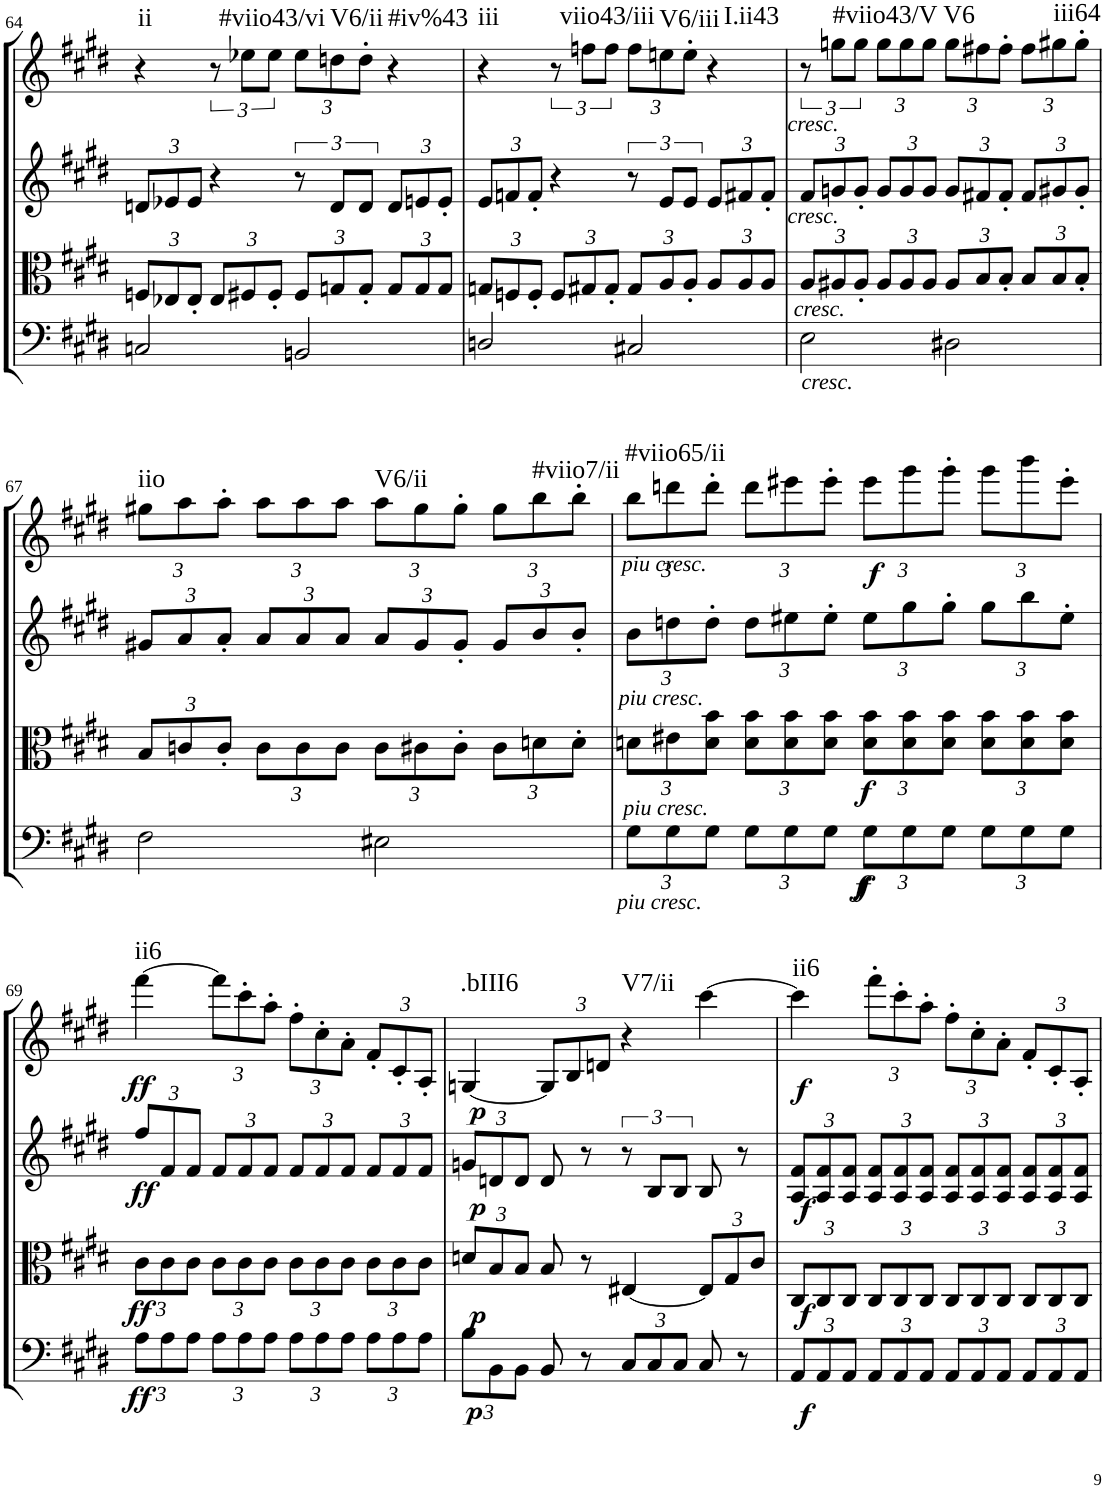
**kern	**dynam	**kern	**dynam	**kern	**dynam	**kern	**dynam	**harte
*part4	*part4	*part3	*part3	*part2	*part2	*part1	*part1	*part1
*staff4	*staff4	*staff3	*staff3	*staff2	*staff2	*staff1	*staff1	*
*I"Cello	*	*I"Viola	*	*I"2nd Violin	*	*I"1st Violin	*	*
*	*	*I'Vla	*	*I'Vln	*	*I'Vln	*	*
!!LO:PB:g=z
*clefF4	*	*clefC3	*	*clefG2	*	*clefG2	*	*
*k[f#c#g#d#]	*	*k[f#c#g#d#]	*	*k[f#c#g#d#]	*	*k[f#c#g#d#]	*	*
*M4/4	*	*M4/4	*	*M4/4	*	*M4/4	*	*
*met(c)	*	*met(c)	*	*met(c)	*	*met(c)	*	*
*	*	*Xbrackettup	*	*Xbrackettup	*	*	*	*
=64	=64	=64	=64	=64	=64	=64	=64	=64
!	!	!	!	!	!	!	!	!LO:H:kt=ii
2Cn/	.	12Fn/L	.	12dn/L	.	4r	.	N
.	.	12E-X/	.	12e-X/	.	.	.	.
.	.	12E-'/J	.	12e-/J	.	.	.	.
.	.	12E-/L	.	4r	.	12r	.	.
!	!	!	!	!	!	!	!	!LO:H:kt=#viio43/vi
.	.	12F#X/	.	.	.	12ee-X\L	.	N
.	.	12F#'/J	.	.	.	12ee-\J	.	.
*	*	*	*	*brackettup	*	*Xbrackettup	*	*
2BBn/	.	12F#/L	.	12r	.	12ee-\L	.	.
!	!	!	!	!	!	!	!	!LO:H:kt=V6/ii
.	.	12Gn/	.	12d/L	.	12ddn\	.	N
.	.	12G'/J	.	12d/J	.	12dd'\J	.	.
*	*	*	*	*Xbrackettup	*	*	*	*
!	!	!	!	!	!	!	!	!LO:H:kt=#iv%43
.	.	12G/L	.	12d/L	.	4r	.	N
.	.	12G/	.	12en/	.	.	.	.
.	.	12G/J	.	12e'/J	.	.	.	.
=65	=65	=65	=65	=65	=65	=65	=65	=65
!	!	!	!	!	!	!	!	!LO:H:kt=iii
2Dn/	.	12Gn/L	.	12e/L	.	4r	.	N
.	.	12Fn/	.	12fn/	.	.	.	.
.	.	12F'/J	.	12f'/J	.	.	.	.
*	*	*	*	*	*	*brackettup	*	*
.	.	12F/L	.	4r	.	12r	.	.
!	!	!	!	!	!	!	!	!LO:H:kt=viio43/iii
.	.	12G#X/	.	.	.	12ffn\L	.	N
.	.	12G#'/J	.	.	.	12ff\J	.	.
*	*	*	*	*brackettup	*	*Xbrackettup	*	*
2C#X/	.	12G#/L	.	12r	.	12ff\L	.	.
!	!	!	!	!	!	!	!	!LO:H:kt=V6/iii
.	.	12A/	.	12e/L	.	12een\	.	N
.	.	12A'/J	.	12e/J	.	12ee'\J	.	.
*	*	*	*	*Xbrackettup	*	*	*	*
!	!	!	!	!	!	!	!	!LO:H:kt=I.ii43
.	.	12A/L	.	12e/L	.	4r	.	N
.	.	12A/	.	12f#X/	.	.	.	.
.	.	12A/J	.	12f#'/J	.	.	.	.
=66	=66	=66	=66	=66	=66	=66	=66	=66
*	*	*	*	*	*	*brackettup	*	*
!	!	!	!	!	!	!LO:TX:b:i:t=cresc.	!	!
!	!	!	!	!LO:TX:b:i:t=cresc.	!	!	!	!
!	!	!LO:TX:b:i:t=cresc.	!	!	!	!	!	!
!LO:TX:b:i:t=cresc.	!	!	!	!	!	!	!	!
2E\	.	12A/L	.	12f#/L	.	12r	.	.
!	!	!	!	!	!	!	!	!LO:H:kt=#viio43/V
.	.	12A#X/	.	12gn/	.	12ggn\L	.	N
.	.	12A#'/J	.	12g'/J	.	12gg\J	.	.
*	*	*	*	*	*	*Xbrackettup	*	*
.	.	12A#/L	.	12g/L	.	12gg\L	.	.
.	.	12A#/	.	12g/	.	12gg\	.	.
.	.	12A#/J	.	12g/J	.	12gg\J	.	.
!	!	!	!	!	!	!	!	!LO:H:kt=V6
2D#X\	.	12A#/L	.	12g/L	.	12gg\L	.	N
.	.	12B/	.	12f#X/	.	12ff#X\	.	.
.	.	12B'/J	.	12f#'/J	.	12ff#'\J	.	.
.	.	12B/L	.	12f#/L	.	12ff#\L	.	.
!	!	!	!	!	!	!	!	!LO:H:kt=iii64
.	.	12B/	.	12g#X/	.	12gg#X\	.	N
.	.	12B'/J	.	12g#'/J	.	12gg#'\J	.	.
!!LO:LB:g=z
=67	=67	=67	=67	=67	=67	=67	=67	=67
!	!	!	!	!	!	!	!	!LO:H:kt=iio
2F#\	.	12B/L	.	12g#X/L	.	12gg#X\L	.	N
.	.	12cn/	.	12a/	.	12aa\	.	.
.	.	12c'/J	.	12a'/J	.	12aa'\J	.	.
.	.	12c\L	.	12a/L	.	12aa\L	.	.
.	.	12c\	.	12a/	.	12aa\	.	.
.	.	12c\J	.	12a/J	.	12aa\J	.	.
!	!	!	!	!	!	!	!	!LO:H:kt=V6/ii
2E#X\	.	12c\L	.	12a/L	.	12aa\L	.	N
.	.	12c#X\	.	12g#/	.	12gg#\	.	.
.	.	12c#'\J	.	12g#'/J	.	12gg#'\J	.	.
.	.	12c#\L	.	12g#/L	.	12gg#\L	.	.
!	!	!	!	!	!	!	!	!LO:H:kt=#viio7/ii
.	.	12dn\	.	12b/	.	12bb\	.	N
.	.	12d'\J	.	12b'/J	.	12bb'\J	.	.
=68	=68	=68	=68	=68	=68	=68	=68	=68
*Xbrackettup	*	*	*	*	*	*	*	*
!	!	!	!	!	!	!LO:TX:a:i:t=piu cresc.	!	!
!	!	!	!	!LO:TX:b:i:t=piu cresc.	!	!	!	!
!	!	!LO:TX:b:i:t=piu cresc.	!	!	!	!	!	!
!LO:TX:b:i:t=piu cresc.	!	!	!	!	!	!	!	!LO:H:kt=#viio65/ii
12G#\L	.	12dn\L	.	12b\L	.	12bb\L	.	N
12G#\	.	12e#X\	.	12ddn\	.	12dddn\	.	.
12G#\J	.	12d\ 12b\J	.	12dd'\J	.	12ddd'\J	.	.
12G#\L	.	12d\ 12b\L	.	12dd\L	.	12ddd\L	.	.
12G#\	.	12d\ 12b\	.	12ee#X\	.	12eee#X\	.	.
12G#\J	.	12d\ 12b\J	.	12ee#'\J	.	12eee#'\J	.	.
!	!LO:DY:b	!	!	!	!	!	!	!
!	!LO:DY:n=1:b	!	!LO:DY:b	!	!	!	!LO:DY:b	!
12G#\L	f f	12d\ 12b\L	f	12ee#\L	.	12eee#\L	f	.
12G#\	.	12d\ 12b\	.	12gg#\	.	12ggg#\	.	.
12G#\J	.	12d\ 12b\J	.	12gg#'\J	.	12ggg#'\J	.	.
12G#\L	.	12d\ 12b\L	.	12gg#\L	.	12ggg#\L	.	.
12G#\	.	12d\ 12b\	.	12bb\	.	12bbb\	.	.
12G#\J	.	12d\ 12b\J	.	12ee#'\J	.	12eee#'\J	.	.
!!LO:LB:g=z
=69	=69	=69	=69	=69	=69	=69	=69	=69
!	!LO:DY:b	!	!LO:DY:b	!	!LO:DY:b	!	!LO:DY:b	!LO:H:kt=ii6
12A\L	ff	12c#\L	ff	12ff#/L	ff	[4fff#\	ff	N
12A\	.	12c#\	.	12f#/	.	.	.	.
12A\J	.	12c#\J	.	12f#/J	.	.	.	.
12A\L	.	12c#\L	.	12f#/L	.	12fff#\L]	.	.
12A\	.	12c#\	.	12f#/	.	12ccc#'\	.	.
12A\J	.	12c#\J	.	12f#/J	.	12aa'\J	.	.
12A\L	.	12c#\L	.	12f#/L	.	12ff#'\L	.	.
12A\	.	12c#\	.	12f#/	.	12cc#'\	.	.
12A\J	.	12c#\J	.	12f#/J	.	12a'\J	.	.
12A\L	.	12c#\L	.	12f#/L	.	12f#'/L	.	.
12A\	.	12c#\	.	12f#/	.	12c#'/	.	.
12A\J	.	12c#\J	.	12f#/J	.	12A'/J	.	.
=70	=70	=70	=70	=70	=70	=70	=70	=70
!	!LO:DY:b	!	!LO:DY:b	!	!LO:DY:b	!	!LO:DY:b	!LO:H:kt=.bIII6
12B\L	p	12dn/L	p	12gn/L	p	[4Gn/	p	N
12BB\	.	12B/	.	12dn/	.	.	.	.
12BB\J	.	12B/J	.	12d/J	.	.	.	.
8BB/	.	8B/	.	8d/	.	12G/L]	.	.
.	.	.	.	.	.	12B/	.	.
8r	.	8r	.	8r	.	.	.	.
.	.	.	.	.	.	12dn/J	.	.
*	*	*	*	*brackettup	*	*	*	*
!	!	!	!	!	!	!	!	!LO:H:kt=V7/ii
12C#/L	.	[4E#X/	.	12r	.	4r	.	N
12C#/	.	.	.	12B/L	.	.	.	.
12C#/J	.	.	.	12B/J	.	.	.	.
8C#/	.	12E#/L]	.	8B/	.	[4ccc#\	.	.
.	.	12G#/	.	.	.	.	.	.
8r	.	.	.	8r	.	.	.	.
.	.	12c#/J	.	.	.	.	.	.
=71	=71	=71	=71	=71	=71	=71	=71	=71
*	*	*	*	*Xbrackettup	*	*	*	*
!	!LO:DY:b	!	!LO:DY:b	!	!LO:DY:b	!	!LO:DY:b	!LO:H:kt=ii6
12AA/L	f	12C#/L	f	12A/ 12f#/L	f	4ccc#\]	f	N
12AA/	.	12C#/	.	12A/ 12f#/	.	.	.	.
12AA/J	.	12C#/J	.	12A/ 12f#/J	.	.	.	.
12AA/L	.	12C#/L	.	12A/ 12f#/L	.	12fff#'\L	.	.
12AA/	.	12C#/	.	12A/ 12f#/	.	12ccc#'\	.	.
12AA/J	.	12C#/J	.	12A/ 12f#/J	.	12aa'\J	.	.
12AA/L	.	12C#/L	.	12A/ 12f#/L	.	12ff#'\L	.	.
12AA/	.	12C#/	.	12A/ 12f#/	.	12cc#'\	.	.
12AA/J	.	12C#/J	.	12A/ 12f#/J	.	12a'\J	.	.
12AA/L	.	12C#/L	.	12A/ 12f#/L	.	12f#'/L	.	.
12AA/	.	12C#/	.	12A/ 12f#/	.	12c#'/	.	.
12AA/J	.	12C#/J	.	12A/ 12f#/J	.	12A'/J	.	.
=	=	=	=	=	=	=	=	=
*-	*-	*-	*-	*-	*-	*-	*-	*-
